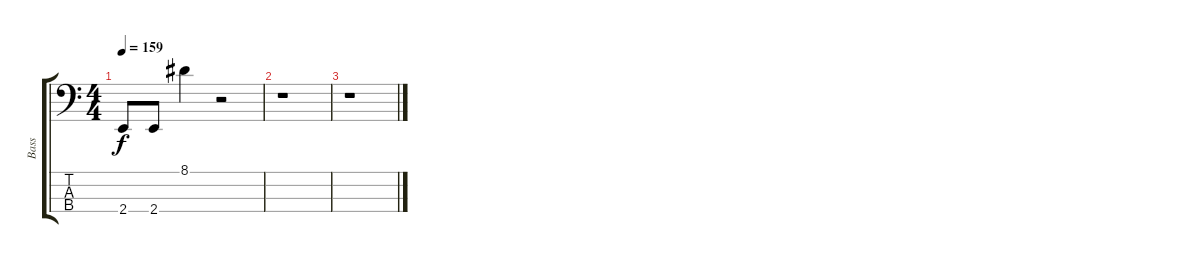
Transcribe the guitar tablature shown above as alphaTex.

\track ("Bass" "Bass") {instrument electricbassfinger}
\staff {score tabs}
\tuning (G2 D2 A1 D1) {hide}
\ts (4 4)
\tempo 159
\clef f4
\ks c
2.4.8{dy f} 2.4.8 8.1.4 r.2 |
r.1 |
r.1
